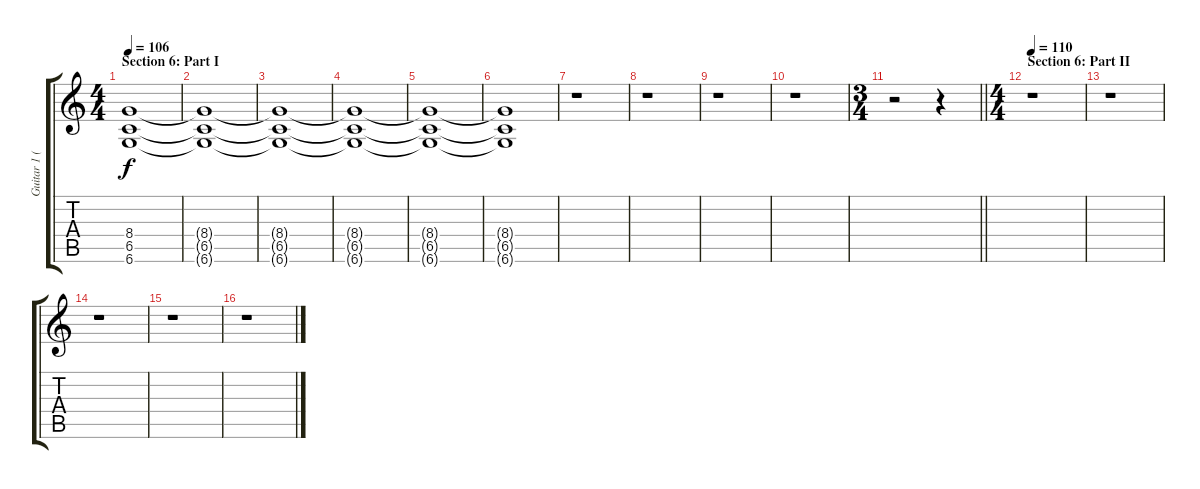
\track ("Guitar 1 (Distortion)" "Guitar 1 (") {instrument distortionguitar}
\staff {score tabs}
\tuning (Db4 Ab3 E3 B2 Gb2 Db2) {hide}
\ts (4 4)
\section ("" "Section 6: Part I")
\tempo 106
\clef g2
\ks c
(8.4 6.5 6.6).1{dy f volume 4} |
(8.4{t} 6.5{t} 6.6{t}).1 |
(8.4{t} 6.5{t} 6.6{t}).1 |
(8.4{t} 6.5{t} 6.6{t}).1 |
(8.4{t} 6.5{t} 6.6{t}).1{volume 0} |
(8.4{t} 6.5{t} 6.6{t}).1 |
r.1 |
r.1 |
r.1 |
r.1 |
\ts (3 4)
\barLineRight lightlight
r.2 r.4 |
\ts (4 4)
\section ("" "Section 6: Part II")
\tempo 110
r.1 |
r.1 |
r.1 |
r.1 |
r.1
